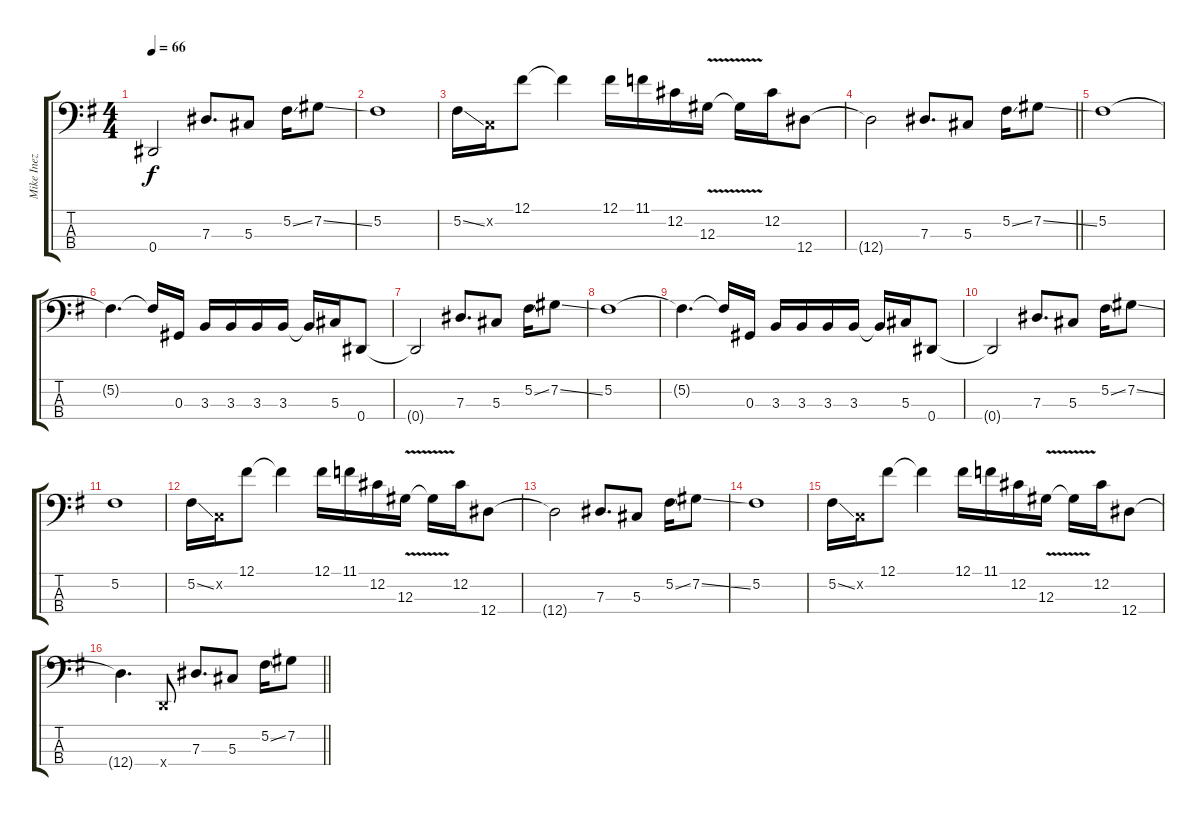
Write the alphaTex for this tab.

\track ("Mike Inez - Bass" "Mike Inez ") {instrument electricbasspick}
\staff {score tabs}
\tuning (Gb2 Db2 Ab1 Eb1) {hide}
\ts (4 4)
\tempo 66
\clef f4
\ks eminor
0.4{t}.2{dy f} 7.3.8{d} 5.3.8 5.2{ss}.16 7.2{ss}.8 |
5.2.1 |
5.2{ss}.16 -1.2{x}.16 12.1.8 12.1{t}.4 12.1.16 11.1.16 12.2.16 12.3{v}.16 12.3{t}.16 12.2.16 12.4.8 |
\barLineRight lightlight
12.4{t}.2 7.3.8{d} 5.3.8 5.2{ss}.16 7.2{ss}.8 |
5.2.1 |
5.2{t}.4{d} 5.2{t}.16 0.3.16 3.3.16 3.3.16 3.3.16 3.3.16 3.3{t}.16 5.3.16 0.4.8 |
0.4{t}.2 7.3.8{d} 5.3.8 5.2{ss}.16 7.2{ss}.8 |
5.2.1 |
5.2{t}.4{d} 5.2{t}.16 0.3.16 3.3.16 3.3.16 3.3.16 3.3.16 3.3{t}.16 5.3.16 0.4.8 |
0.4{t}.2 7.3.8{d} 5.3.8 5.2{ss}.16 7.2{ss}.8 |
5.2.1 |
5.2{ss}.16 -1.2{x}.16 12.1.8 12.1{t}.4 12.1.16 11.1.16 12.2.16 12.3{v}.16 12.3{t}.16 12.2.16 12.4.8 |
12.4{t}.2 7.3.8{d} 5.3.8 5.2{ss}.16 7.2{ss}.8 |
5.2.1 |
5.2{ss}.16 -1.2{x}.16 12.1.8 12.1{t}.4 12.1.16 11.1.16 12.2.16 12.3{v}.16 12.3{t}.16 12.2.16 12.4.8 |
\barLineRight lightlight
12.4{t}.4{d} -1.4{x}.8 7.3.8{d} 5.3.8 5.2{ss}.16 7.2{ss}.8
